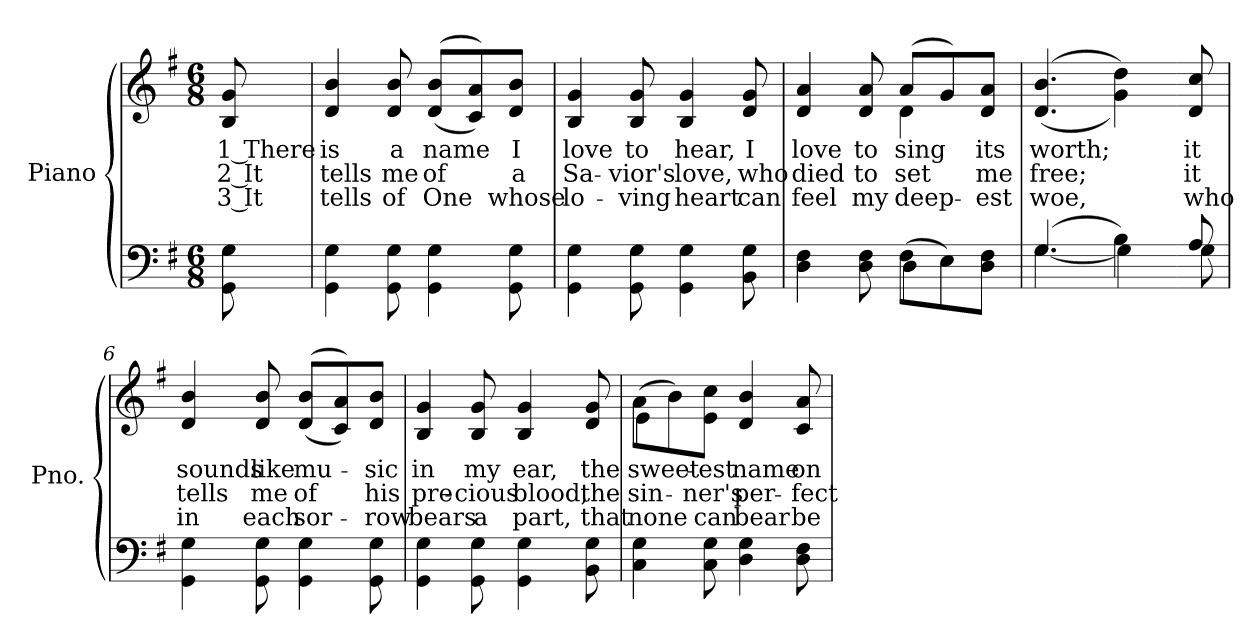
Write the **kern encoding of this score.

**kern	**kern	**text	**text	**text
*part2	*part1	*part1	*part1	*part1
*staff2	*staff1	*staff1	*staff1	*staff1
*I"Piano	*I"Piano	*	*	*
*I'Pno.	*I'Pno.	*	*	*
!!LO:PB:g=z
*clefF4	*clefG2	*	*	*
*k[f#]	*k[f#]	*	*	*
*G:	*G:	*	*	*
*M6/8	*M6/8	*	*	*
=	=	=	=	=
!	!	!LO:LY:b:color=#000000	!LO:LY:b:color=#000000	!LO:LY:b:color=#000000
8GGi\ 8Gi	8Bi/ 8gi	1 There	2 It	3 It
=1	=1	=1	=1	=1
!	!	!LO:LY:b:color=#000000	!LO:LY:b:color=#000000	!LO:LY:b:color=#000000
4GGi\ 4Gi	4di/ 4bi	is	tells	tells
!	!	!LO:LY:b:color=#000000	!LO:LY:b:color=#000000	!LO:LY:b:color=#000000
8GGi\ 8Gi	8di/ 8bi	a	me	of
!	!	!LO:LY:b:color=#000000	!LO:LY:b:color=#000000	!LO:LY:b:color=#000000
4GGi\ 4Gi	((8di/ 8bi/L	name	of	One
.	8ci/ 8ai/))	.	.	.
!	!	!LO:LY:b:color=#000000	!LO:LY:b:color=#000000	!LO:LY:b:color=#000000
8GGi\ 8Gi	8di/ 8bi/J	I	a	whose
=2	=2	=2	=2	=2
!	!	!LO:LY:b:color=#000000	!LO:LY:b:color=#000000	!LO:LY:b:color=#000000
4GGi\ 4Gi	4Bi/ 4gi	love	Sa-	lo-
!	!	!LO:LY:b:color=#000000	!LO:LY:b:color=#000000	!LO:LY:b:color=#000000
8GGi\ 8Gi	8Bi/ 8gi	to	-vior's	-ving
!	!	!LO:LY:b:color=#000000	!LO:LY:b:color=#000000	!LO:LY:b:color=#000000
4GGi\ 4Gi	4Bi/ 4gi	hear,	love,	heart
!	!	!LO:LY:b:color=#000000	!LO:LY:b:color=#000000	!LO:LY:b:color=#000000
8BBi\ 8Gi	8di/ 8gi	I	who	can
=3	=3	=3	=3	=3
*^	*	*	*	*
!	!	!	!LO:LY:b:color=#000000	!LO:LY:b:color=#000000	!LO:LY:b:color=#000000
*	*	*^	*	*	*
4Di\ 4F#i	4.ryy	4di/ 4ai	4.ryy	love	died	feel
!	!	!	!	!LO:LY:b:color=#000000	!LO:LY:b:color=#000000	!LO:LY:b:color=#000000
8Di\ 8F#i	.	8di/ 8ai	.	to	to	my
!	!	!	!	!LO:LY:b:color=#000000	!LO:LY:b:color=#000000	!LO:LY:b:color=#000000
(8F#i\L	4Di\	(8ai/L	4di\	sing	set	deep-
8Ei\)	.	8gi/)	.	.	.	.
!	!	!	!	!LO:LY:b:color=#000000	!LO:LY:b:color=#000000	!LO:LY:b:color=#000000
8Di\ 8F#i\J	8ryy	8di/ 8ai/J	8ryy	its	me	-est
*	*	*v	*v	*	*	*
!!LO:LB:g=z
=4	=4	=4	=4	=4	=4
*	*	*^	*	*	*
!	!	!	!	!LO:LY:b:color=#000000	!LO:LY:b:color=#000000	!LO:LY:b:color=#000000
*	*	*v	*v	*	*	*
(4.Gi/	[4.Gi\	((4.di/ 4.bi	worth;	free;	woe,
4Bi\)	4Gi\]	4gi\ 4ddi))	.	.	.
=5-	=5-	=5-	=5-	=5-	=5-
!	!	!	!LO:LY:b:color=#000000	!LO:LY:b:color=#000000	!LO:LY:b:color=#000000
8Ai/	8Gi\	8di/ 8cci	it	it	who
*v	*v	*	*	*	*
=6	=6	=6	=6	=6
*^	*	*	*	*
!	!	!	!LO:LY:b:color=#000000	!LO:LY:b:color=#000000	!LO:LY:b:color=#000000
*v	*v	*	*	*	*
4GGi\ 4Gi	4di/ 4bi	sounds	tells	in
!	!	!LO:LY:b:color=#000000	!LO:LY:b:color=#000000	!LO:LY:b:color=#000000
8GGi\ 8Gi	8di/ 8bi	like	me	each
!	!	!LO:LY:b:color=#000000	!LO:LY:b:color=#000000	!LO:LY:b:color=#000000
4GGi\ 4Gi	((8di/ 8bi/L	mu-	of	sor-
.	8ci/ 8ai/))	.	.	.
!	!	!LO:LY:b:color=#000000	!LO:LY:b:color=#000000	!LO:LY:b:color=#000000
8GGi\ 8Gi	8di/ 8bi/J	-sic	his	-row
=7	=7	=7	=7	=7
!	!	!LO:LY:b:color=#000000	!LO:LY:b:color=#000000	!LO:LY:b:color=#000000
4GGi\ 4Gi	4Bi/ 4gi	in	pre-	bears
!	!	!LO:LY:b:color=#000000	!LO:LY:b:color=#000000	!LO:LY:b:color=#000000
8GGi\ 8Gi	8Bi/ 8gi	my	-cious	a
!	!	!LO:LY:b:color=#000000	!LO:LY:b:color=#000000	!LO:LY:b:color=#000000
4GGi\ 4Gi	4Bi/ 4gi	ear,	blood,	part,
!	!	!LO:LY:b:color=#000000	!LO:LY:b:color=#000000	!LO:LY:b:color=#000000
8BBi\ 8Gi	8di/ 8gi	the	the	that
!!LO:LB:g=z
=8	=8	=8	=8	=8
!	!	!LO:LY:b:color=#000000	!LO:LY:b:color=#000000	!LO:LY:b:color=#000000
*	*^	*	*	*
4Ci\ 4Gi	(8ai\L	4ei\	sweet-	sin-	none
.	8bi\)	.	.	.	.
!	!	!	!LO:LY:b:color=#000000	!LO:LY:b:color=#000000	!LO:LY:b:color=#000000
8Ci\ 8Gi	8ei\ 8cci\J	2ryy	-est	-ner's	can
!	!	!	!LO:LY:b:color=#000000	!LO:LY:b:color=#000000	!LO:LY:b:color=#000000
4Di\ 4Gi	4di/ 4bi	.	name	per-	bear
!	!	!	!LO:LY:b:color=#000000	!LO:LY:b:color=#000000	!LO:LY:b:color=#000000
8Di\ 8F#i	8ci/ 8ai	.	on	-fect	be-
*	*v	*v	*	*	*
=	=	=	=	=
*-	*-	*-	*-	*-
